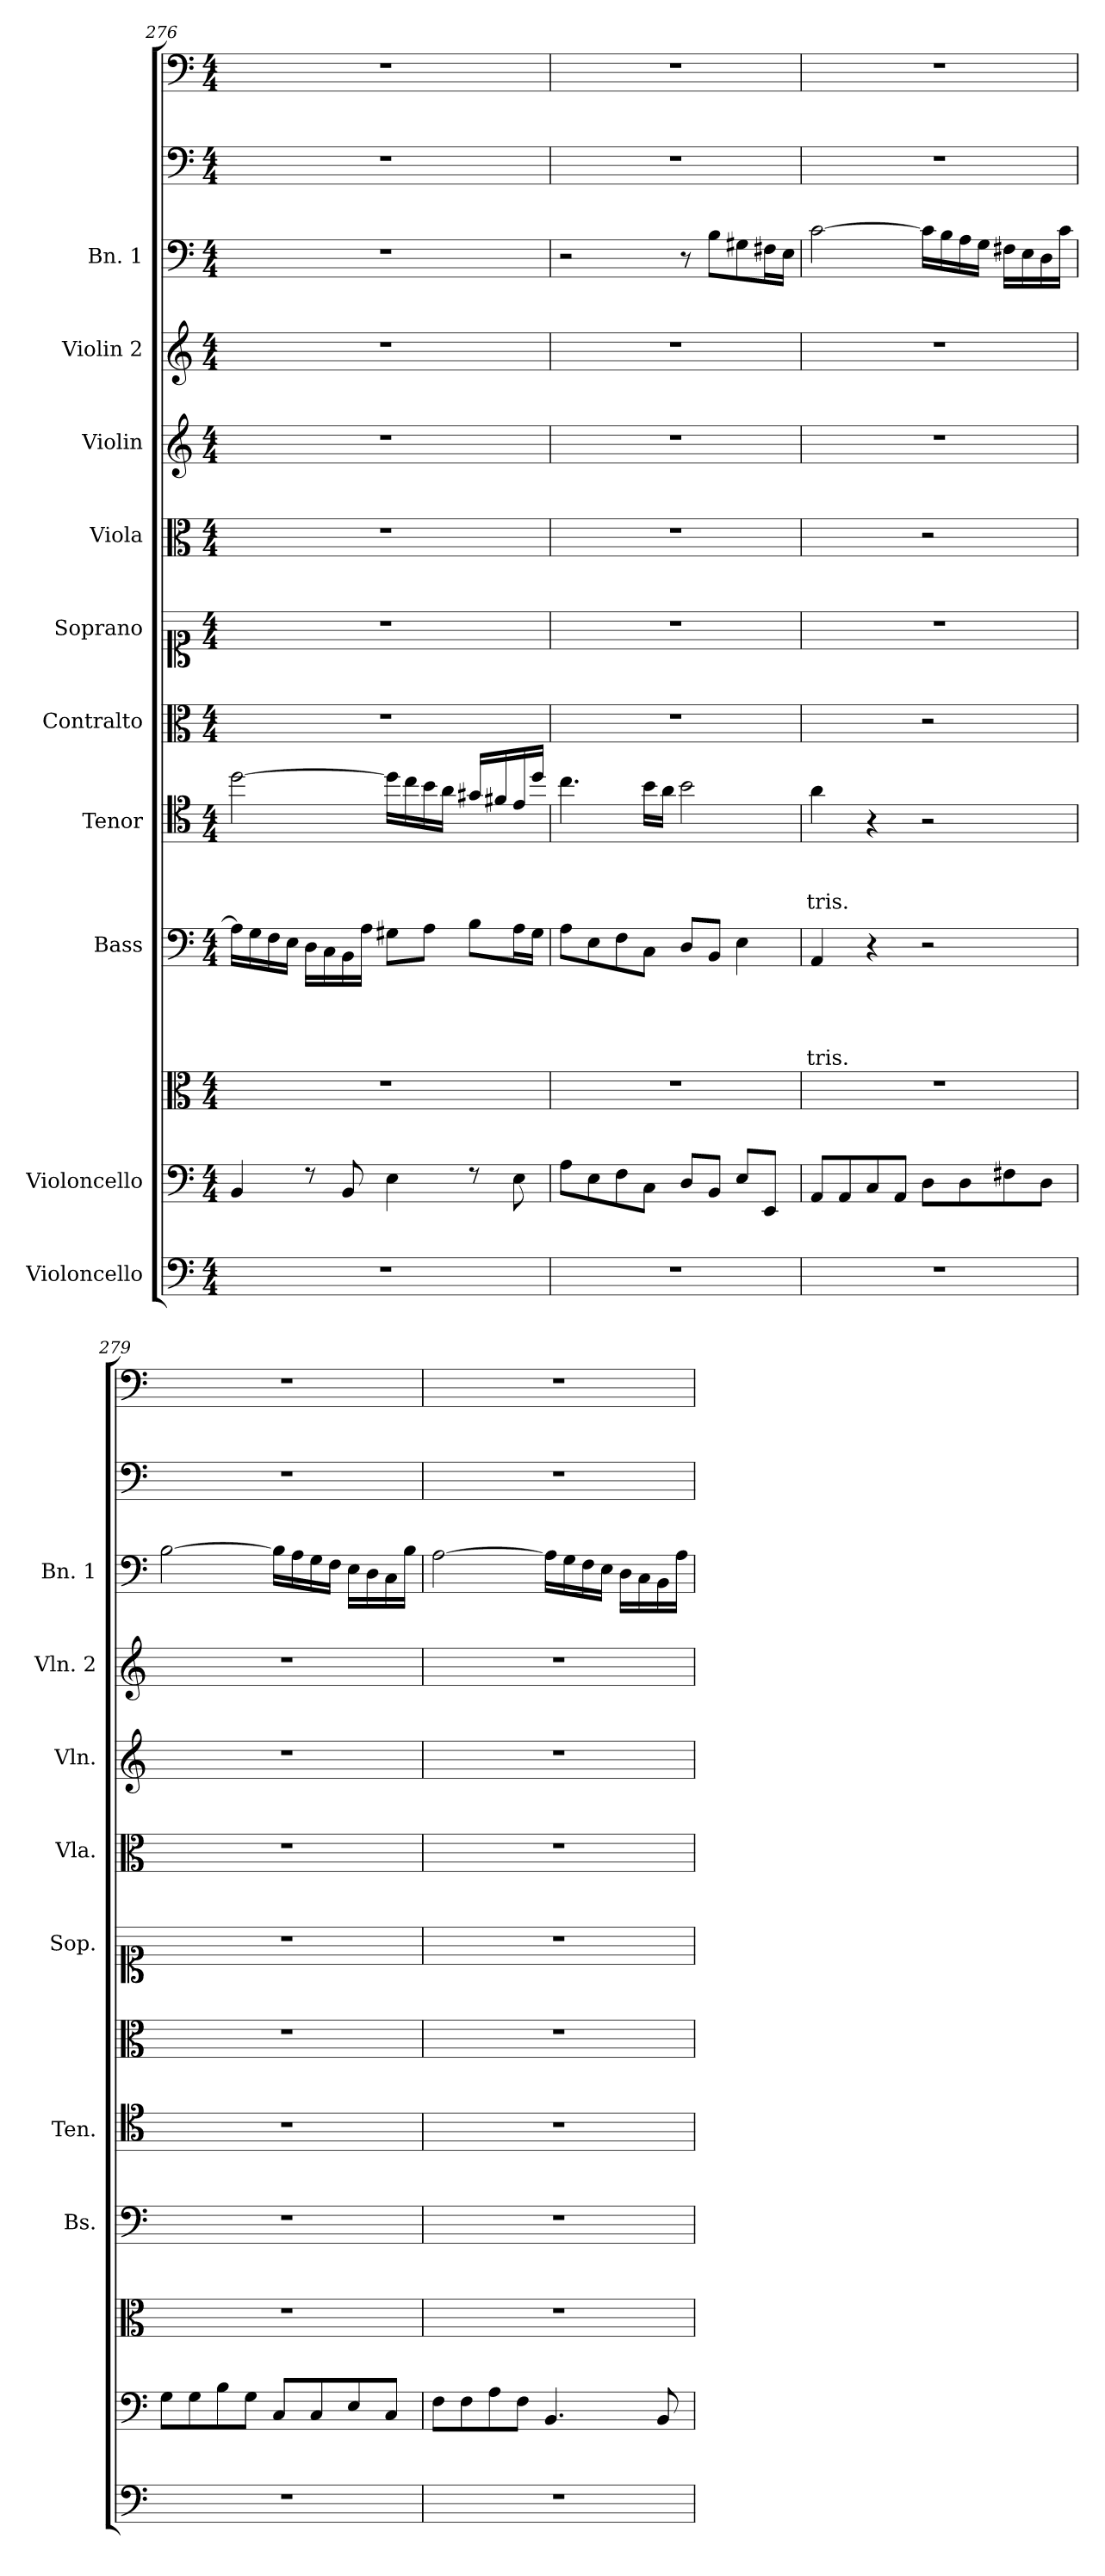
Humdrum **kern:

**kern	**kern	**kern	**kern	**text	**text	**text	**text	**kern	**text	**text	**text	**kern	**kern	**kern	**kern	**kern	**kern	**kern	**kern
*part13	*part12	*part11	*part10	*part10	*part10	*part10	*part10	*part9	*part9	*part9	*part9	*part8	*part7	*part6	*part5	*part4	*part3	*part2	*part1
*staff13	*staff12	*staff11	*staff10	*staff10	*staff10	*staff10	*staff10	*staff9	*staff9	*staff9	*staff9	*staff8	*staff7	*staff6	*staff5	*staff4	*staff3	*staff2	*staff1
*I"Violoncello	*I"Violoncello	*	*I"Bass	*	*	*	*	*I"Tenor	*	*	*	*I"Contralto	*I"Soprano	*I"Viola	*I"Violin	*I"Violin 2	*I"Bn. 1	*	*
*	*	*	*I'Bs.	*	*	*	*	*I'Ten.	*	*	*	*	*I'Sop.	*I'Vla.	*I'Vln.	*I'Vln. 2	*I'Bn. 1	*	*
*clefF4	*clefF4	*clefC3	*clefF4	*	*	*	*	*clefC4	*	*	*	*clefC3	*clefC1	*clefC3	*clefG2	*clefG2	*clefF4	*clefF4	*clefF4
*	*	*	*	*	*	*	*	*ITrd7c12	*	*	*	*	*	*	*	*	*	*	*
*k[]	*k[]	*k[]	*k[]	*	*	*	*	*k[]	*	*	*	*k[]	*k[]	*k[]	*k[]	*k[]	*k[]	*k[]	*k[]
*C:	*C:	*C:	*C:	*	*	*	*	*C:	*	*	*	*C:	*C:	*C:	*C:	*C:	*C:	*C:	*C:
*M4/4	*M4/4	*M4/4	*M4/4	*	*	*	*	*M4/4	*	*	*	*M4/4	*M4/4	*M4/4	*M4/4	*M4/4	*M4/4	*M4/4	*M4/4
=276	=276	=276	=276	=276	=276	=276	=276	=276	=276	=276	=276	=276	=276	=276	=276	=276	=276	=276	=276
*	*^	*	*	*	*	*	*	*	*	*	*	*	*	*	*	*	*	*	*
1r	4BB/	1ryy	1r	16A\LL]	.	.	.	.	[>2d\	.	.	.	1r	1r	1r	1r	1r	1r	1r	1r
.	.	.	.	16G\	.	.	.	.	.	.	.	.	.	.	.	.	.	.	.	.
.	.	.	.	16F\	.	.	.	.	.	.	.	.	.	.	.	.	.	.	.	.
.	.	.	.	16E\JJ	.	.	.	.	.	.	.	.	.	.	.	.	.	.	.	.
.	8r	.	.	16D\LL	.	.	.	.	.	.	.	.	.	.	.	.	.	.	.	.
.	.	.	.	16C\	.	.	.	.	.	.	.	.	.	.	.	.	.	.	.	.
.	8BB/	.	.	16BB\	.	.	.	.	.	.	.	.	.	.	.	.	.	.	.	.
.	.	.	.	16A\JJ	.	.	.	.	.	.	.	.	.	.	.	.	.	.	.	.
.	4E\	.	.	8G#X\L	.	.	.	.	16d\LL]	.	.	.	.	.	.	.	.	.	.	.
.	.	.	.	.	.	.	.	.	16c\	.	.	.	.	.	.	.	.	.	.	.
.	.	.	.	8A\J	.	.	.	.	16B\	.	.	.	.	.	.	.	.	.	.	.
.	.	.	.	.	.	.	.	.	16A\JJ	.	.	.	.	.	.	.	.	.	.	.
.	8r	.	.	8B\L	.	.	.	.	16G#X/LL	.	.	.	.	.	.	.	.	.	.	.
.	.	.	.	.	.	.	.	.	16F#X/	.	.	.	.	.	.	.	.	.	.	.
.	8E\	.	.	16A\L	.	.	.	.	16E/	.	.	.	.	.	.	.	.	.	.	.
.	.	.	.	16G#\JJ	.	.	.	.	16d/JJ	.	.	.	.	.	.	.	.	.	.	.
=277	=277	=277	=277	=277	=277	=277	=277	=277	=277	=277	=277	=277	=277	=277	=277	=277	=277	=277	=277	=277
1r	8A\L	1ryy	1r	8A\L	.	.	.	.	4.c\	.	.	.	1r	1r	1r	1r	1r	2r	1r	1r
.	8E\	.	.	8E\	.	.	.	.	.	.	.	.	.	.	.	.	.	.	.	.
.	8F\	.	.	8F\	.	.	.	.	.	.	.	.	.	.	.	.	.	.	.	.
.	8C\J	.	.	8C\J	.	.	.	.	16B\LL	.	.	.	.	.	.	.	.	.	.	.
.	.	.	.	.	.	.	.	.	16A\JJ	.	.	.	.	.	.	.	.	.	.	.
.	8D/L	.	.	8D/L	.	.	.	.	2B\	.	.	.	.	.	.	.	.	8r	.	.
.	8BB/J	.	.	8BB/J	.	.	.	.	.	.	.	.	.	.	.	.	.	8B\L	.	.
.	8E/L	.	.	4E\	.	.	.	.	.	.	.	.	.	.	.	.	.	8G#X\	.	.
.	8EE/J	.	.	.	.	.	.	.	.	.	.	.	.	.	.	.	.	16F#X\L	.	.
.	.	.	.	.	.	.	.	.	.	.	.	.	.	.	.	.	.	16E\JJ	.	.
!!LO:PB:g=z
=278	=278	=278	=278	=278	=278	=278	=278	=278	=278	=278	=278	=278	=278	=278	=278	=278	=278	=278	=278	=278
!	!	!	!	!	!	!	!	!LO:LY:b	!	!	!	!LO:LY:b	!	!	!	!	!	!	!	!
1r	8AA/L	1ryy	1r	4AA/	.	.	.	-tris.	4A\	.	.	-tris.	2ryy	1r	2ryy	1r	1r	[>2c\	1r	1r
.	8AA/	.	.	.	.	.	.	.	.	.	.	.	.	.	.	.	.	.	.	.
.	8C/	.	.	4r	.	.	.	.	4r	.	.	.	.	.	.	.	.	.	.	.
.	8AA/J	.	.	.	.	.	.	.	.	.	.	.	.	.	.	.	.	.	.	.
.	8D\L	.	.	2r	.	.	.	.	2r	.	.	.	2r	.	2r	.	.	16c\LL]	.	.
.	.	.	.	.	.	.	.	.	.	.	.	.	.	.	.	.	.	16B\	.	.
.	8D\	.	.	.	.	.	.	.	.	.	.	.	.	.	.	.	.	16A\	.	.
.	.	.	.	.	.	.	.	.	.	.	.	.	.	.	.	.	.	16G\JJ	.	.
.	8F#X\	.	.	.	.	.	.	.	.	.	.	.	.	.	.	.	.	16F#X\LL	.	.
.	.	.	.	.	.	.	.	.	.	.	.	.	.	.	.	.	.	16E\	.	.
.	8D\J	.	.	.	.	.	.	.	.	.	.	.	.	.	.	.	.	16D\	.	.
.	.	.	.	.	.	.	.	.	.	.	.	.	.	.	.	.	.	16c\JJ	.	.
=279	=279	=279	=279	=279	=279	=279	=279	=279	=279	=279	=279	=279	=279	=279	=279	=279	=279	=279	=279	=279
1r	8G\L	1ryy	1r	1r	.	.	.	.	1r	.	.	.	1r	1r	1r	1r	1r	[>2B\	1r	1r
.	8G\	.	.	.	.	.	.	.	.	.	.	.	.	.	.	.	.	.	.	.
.	8B\	.	.	.	.	.	.	.	.	.	.	.	.	.	.	.	.	.	.	.
.	8G\J	.	.	.	.	.	.	.	.	.	.	.	.	.	.	.	.	.	.	.
.	8C/L	.	.	.	.	.	.	.	.	.	.	.	.	.	.	.	.	16B\LL]	.	.
.	.	.	.	.	.	.	.	.	.	.	.	.	.	.	.	.	.	16A\	.	.
.	8C/	.	.	.	.	.	.	.	.	.	.	.	.	.	.	.	.	16G\	.	.
.	.	.	.	.	.	.	.	.	.	.	.	.	.	.	.	.	.	16F\JJ	.	.
.	8E/	.	.	.	.	.	.	.	.	.	.	.	.	.	.	.	.	16E\LL	.	.
.	.	.	.	.	.	.	.	.	.	.	.	.	.	.	.	.	.	16D\	.	.
.	8C/J	.	.	.	.	.	.	.	.	.	.	.	.	.	.	.	.	16C\	.	.
.	.	.	.	.	.	.	.	.	.	.	.	.	.	.	.	.	.	16B\JJ	.	.
=280	=280	=280	=280	=280	=280	=280	=280	=280	=280	=280	=280	=280	=280	=280	=280	=280	=280	=280	=280	=280
1r	8F\L	1ryy	1r	1r	.	.	.	.	1r	.	.	.	1r	1r	1r	1r	1r	[>2A\	1r	1r
.	8F\	.	.	.	.	.	.	.	.	.	.	.	.	.	.	.	.	.	.	.
.	8A\	.	.	.	.	.	.	.	.	.	.	.	.	.	.	.	.	.	.	.
.	8F\J	.	.	.	.	.	.	.	.	.	.	.	.	.	.	.	.	.	.	.
.	4.BB/	.	.	.	.	.	.	.	.	.	.	.	.	.	.	.	.	16A\LL]	.	.
.	.	.	.	.	.	.	.	.	.	.	.	.	.	.	.	.	.	16G\	.	.
.	.	.	.	.	.	.	.	.	.	.	.	.	.	.	.	.	.	16F\	.	.
.	.	.	.	.	.	.	.	.	.	.	.	.	.	.	.	.	.	16E\JJ	.	.
.	.	.	.	.	.	.	.	.	.	.	.	.	.	.	.	.	.	16D\LL	.	.
.	.	.	.	.	.	.	.	.	.	.	.	.	.	.	.	.	.	16C\	.	.
.	8BB/	.	.	.	.	.	.	.	.	.	.	.	.	.	.	.	.	16BB\	.	.
.	.	.	.	.	.	.	.	.	.	.	.	.	.	.	.	.	.	16A\JJ	.	.
*	*v	*v	*	*	*	*	*	*	*	*	*	*	*	*	*	*	*	*	*	*
=	=	=	=	=	=	=	=	=	=	=	=	=	=	=	=	=	=	=	=
*-	*-	*-	*-	*-	*-	*-	*-	*-	*-	*-	*-	*-	*-	*-	*-	*-	*-	*-	*-
